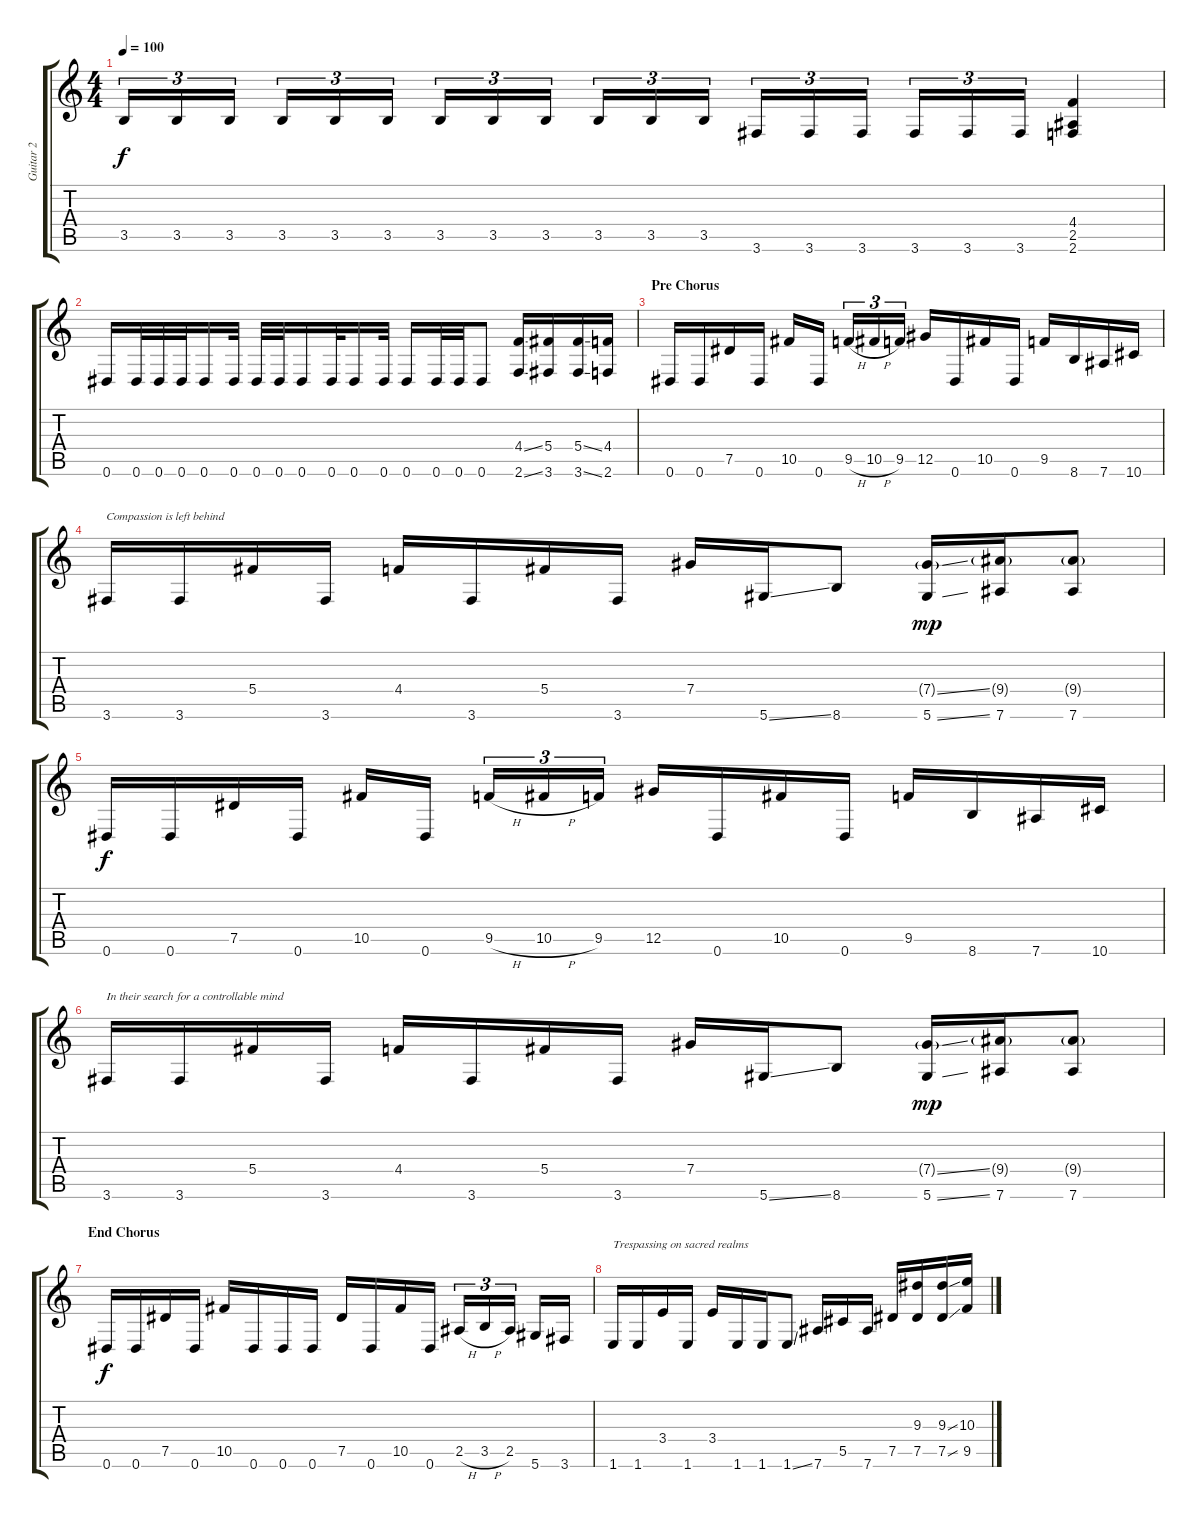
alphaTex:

\track ("Guitar 2" "Guitar 2") {instrument distortionguitar}
\staff {score tabs}
\tuning (Eb4 Bb3 Gb3 Db3 Ab2 Eb2) {hide}
\ts (4 4)
\tempo 100
\clef g2
\ks c
3.5.16{tu (3 2) dy f} 3.5.16{tu (3 2)} 3.5.16{tu (3 2)} 3.5.16{tu (3 2)} 3.5.16{tu (3 2)} 3.5.16{tu (3 2)} 3.5.16{tu (3 2)} 3.5.16{tu (3 2)} 3.5.16{tu (3 2)} 3.5.16{tu (3 2)} 3.5.16{tu (3 2)} 3.5.16{tu (3 2)} 3.6.16{tu (3 2)} 3.6.16{tu (3 2)} 3.6.16{tu (3 2)} 3.6.16{tu (3 2)} 3.6.16{tu (3 2)} 3.6.16{tu (3 2)} (4.4 2.5 2.6).4 |
0.6.16 0.6.32 0.6.32 0.6.32 0.6.16 0.6.32 0.6.32 0.6.32 0.6.16 0.6.32 0.6.16 0.6.32 0.6.16 0.6.32 0.6.32 0.6.8 (4.4{ss} 2.6{ss}).16 (5.4 3.6).16 (5.4{ss} 3.6{ss}).16 (4.4 2.6).16 |
\section ("" "Pre Chorus")
0.6.16 0.6.16 7.5.16 0.6.16 10.5.16 0.6.16 9.5{h}.16{tu (3 2)} 10.5{h}.16{tu (3 2)} 9.5.16{tu (3 2)} 12.5.16 0.6.16 10.5.16 0.6.16 9.5.16 8.6.16 7.6.16 10.6.16 |
3.6.16{txt "Compassion is left behind"} 3.6.16 5.4.16 3.6.16 4.4.16 3.6.16 5.4.16 3.6.16 7.4.16 5.6{ss}.16 8.6.8 (7.4{ss g} 5.6{ss}).16{dy mp} (9.4{g} 7.6).16 (9.4{g} 7.6).8 |
0.6.16{dy f} 0.6.16 7.5.16 0.6.16 10.5.16 0.6.16 9.5{h}.16{tu (3 2)} 10.5{h}.16{tu (3 2)} 9.5.16{tu (3 2)} 12.5.16 0.6.16 10.5.16 0.6.16 9.5.16 8.6.16 7.6.16 10.6.16 |
3.6.16{txt "In their search for a controllable mind"} 3.6.16 5.4.16 3.6.16 4.4.16 3.6.16 5.4.16 3.6.16 7.4.16 5.6{ss}.16 8.6.8 (7.4{ss g} 5.6{ss}).16{dy mp} (9.4{g} 7.6).16 (9.4{g} 7.6).8 |
\section ("" "End Chorus")
0.6.16{dy f} 0.6.16 7.5.16 0.6.16 10.5.16 0.6.16 0.6.16 0.6.16 7.5.16 0.6.16 10.5.16 0.6.16 2.5{h}.16{tu (3 2)} 3.5{h}.16{tu (3 2)} 2.5.16{tu (3 2)} 5.6.16 3.6.16 |
1.6.16{txt "Trespassing on sacred realms"} 1.6.16 3.4.16 1.6.16 3.4.16 1.6.16 1.6.16 1.6{ss}.8 7.6.16 5.5.16 7.6.16 7.5.16 (9.3 7.5).16 (9.3{ss} 7.5{ss}).16 (10.3 9.5).16
